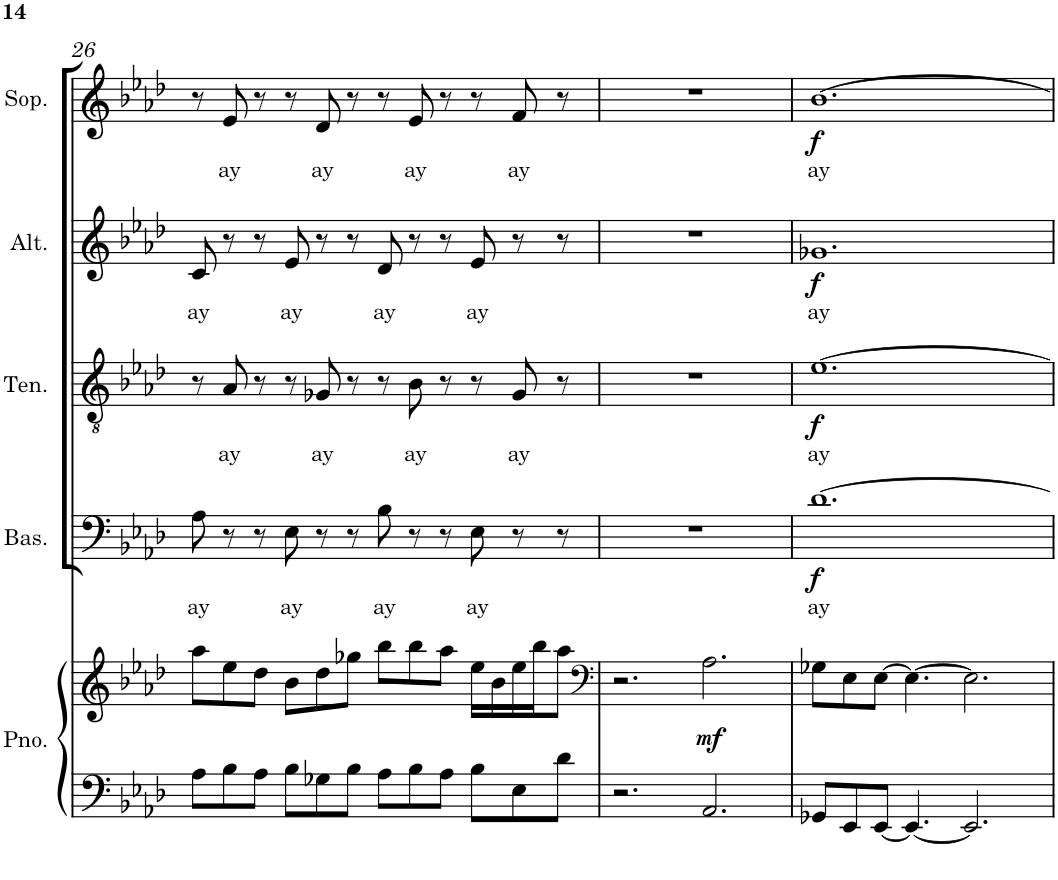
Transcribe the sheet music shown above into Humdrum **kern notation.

**kern	**kern	**dynam	**kern	**text	**dynam	**kern	**text	**dynam	**kern	**text	**dynam	**kern	**text	**dynam
*part5	*part5	*part5	*part4	*part4	*part4	*part3	*part3	*part3	*part2	*part2	*part2	*part1	*part1	*part1
*staff6	*staff5	*staff5/6	*staff4	*staff4	*staff4	*staff3	*staff3	*staff3	*staff2	*staff2	*staff2	*staff1	*staff1	*staff1
*I"Piano	*	*	*I"Bass	*	*	*I"Tenor	*	*	*I"Alto	*	*	*I"Soprano	*	*
*I'Pno.	*	*	*I'Bas.	*	*	*I'Ten.	*	*	*I'Alt.	*	*	*I'Sop.	*	*
!!LO:PB:g=z
*clefF4	*clefG2	*	*clefF4	*	*	*clefGv2	*	*	*clefG2	*	*	*clefG2	*	*
*k[b-e-a-d-]	*k[b-e-a-d-]	*	*k[b-e-a-d-]	*	*	*k[b-e-a-d-]	*	*	*k[b-e-a-d-]	*	*	*k[b-e-a-d-]	*	*
*A-:	*A-:	*	*A-:	*	*	*A-:	*	*	*A-:	*	*	*A-:	*	*
*M12/8	*M12/8	*	*M12/8	*	*	*M12/8	*	*	*M12/8	*	*	*M12/8	*	*
=26	=26	=26	=26	=26	=26	=26	=26	=26	=26	=26	=26	=26	=26	=26
!	!	!	!	!LO:LY:b	!	!	!	!	!	!LO:LY:b	!	!	!	!
8A-\L	8aa-\L	.	8A-\	ay	.	8r	.	.	8c/	ay	.	8r	.	.
!	!	!	!	!	!	!	!LO:LY:b	!	!	!	!	!	!LO:LY:b	!
8B-\	8ee-\	.	8r	.	.	8A-/	ay	.	8r	.	.	8e-/	ay	.
8A-\J	8dd-\J	.	8r	.	.	8r	.	.	8r	.	.	8r	.	.
!	!	!	!	!LO:LY:b	!	!	!	!	!	!LO:LY:b	!	!	!	!
8B-\L	8b-\L	.	8E-\	ay	.	8r	.	.	8e-/	ay	.	8r	.	.
!	!	!	!	!	!	!	!LO:LY:b	!	!	!	!	!	!LO:LY:b	!
8G-X\	8dd-\	.	8r	.	.	8G-X/	ay	.	8r	.	.	8d-/	ay	.
8B-\J	8gg-X\J	.	8r	.	.	8r	.	.	8r	.	.	8r	.	.
!	!	!	!	!LO:LY:b	!	!	!	!	!	!LO:LY:b	!	!	!	!
8A-\L	8bb-\L	.	8B-\	ay	.	8r	.	.	8d-/	ay	.	8r	.	.
!	!	!	!	!	!	!	!LO:LY:b	!	!	!	!	!	!LO:LY:b	!
8B-\	8bb-\	.	8r	.	.	8B-\	ay	.	8r	.	.	8e-/	ay	.
8A-\J	8aa-\J	.	8r	.	.	8r	.	.	8r	.	.	8r	.	.
!	!	!	!	!LO:LY:b	!	!	!	!	!	!LO:LY:b	!	!	!	!
8B-\L	16ee-\LL	.	8E-\	ay	.	8r	.	.	8e-/	ay	.	8r	.	.
.	16b-\	.	.	.	.	.	.	.	.	.	.	.	.	.
!	!	!	!	!	!	!	!LO:LY:b	!	!	!	!	!	!LO:LY:b	!
8E-\	16ee-\	.	8r	.	.	8G-/	ay	.	8r	.	.	8f/	ay	.
.	16bb-\J	.	.	.	.	.	.	.	.	.	.	.	.	.
8d-\J	8aa-\J	.	8r	.	.	8r	.	.	8r	.	.	8r	.	.
=27	=27	=27	=27	=27	=27	=27	=27	=27	=27	=27	=27	=27	=27	=27
*	*clefF4	*	*	*	*	*	*	*	*	*	*	*	*	*
2.r	2.r	.	1.r	.	.	1.r	.	.	1.r	.	.	1.r	.	.
!	!	!LO:DY:b	!	!	!	!	!	!	!	!	!	!	!	!
2.AA-/	2.A-\	mf	.	.	.	.	.	.	.	.	.	.	.	.
=28	=28	=28	=28	=28	=28	=28	=28	=28	=28	=28	=28	=28	=28	=28
!	!	!	!	!LO:LY:b	!LO:DY:b	!	!LO:LY:b	!LO:DY:b	!	!LO:LY:b	!LO:DY:b	!	!LO:LY:b	!LO:DY:b
8GG-X/L	8G-X\L	.	[1.d-	ay	f	[1.e-	ay	f	1.g-X	ay	f	[1.b-	ay	f
8EE-/	8E-\	.	.	.	.	.	.	.	.	.	.	.	.	.
[8EE-/J	[8E-\J	.	.	.	.	.	.	.	.	.	.	.	.	.
4.EE-/_	4.E-\_	.	.	.	.	.	.	.	.	.	.	.	.	.
2.EE-/]	2.E-\]	.	.	.	.	.	.	.	.	.	.	.	.	.
=	=	=	=	=	=	=	=	=	=	=	=	=	=	=
*-	*-	*-	*-	*-	*-	*-	*-	*-	*-	*-	*-	*-	*-	*-
